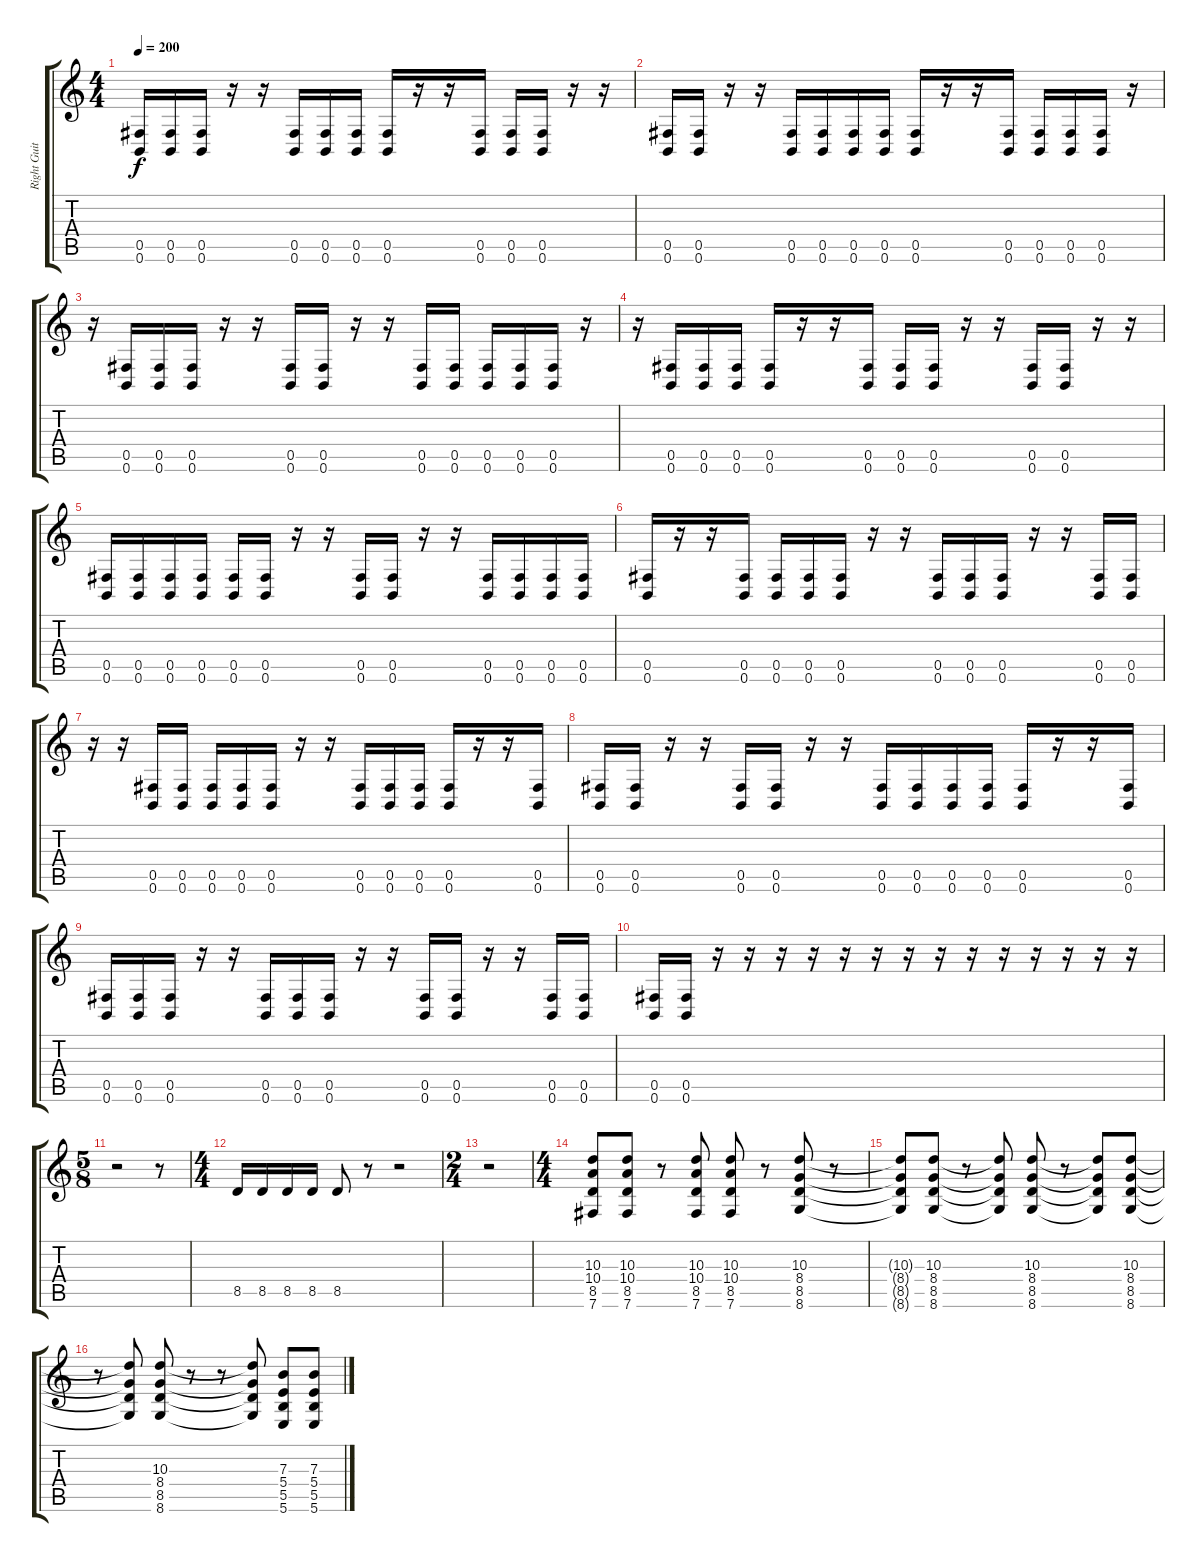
\track ("Right Guitar" "Right Guit") {instrument distortionguitar bank 255}
\staff {score tabs}
\tuning (Db4 Ab3 E3 B2 Gb2 B1) {hide}
\ts (4 4)
\tempo 200
\clef g2
\ks c
(0.5 0.6).16{dy f} (0.5 0.6).16 (0.5 0.6).16 r.16 r.16 (0.5 0.6).16 (0.5 0.6).16 (0.5 0.6).16 (0.5 0.6).16 r.16 r.16 (0.5 0.6).16 (0.5 0.6).16 (0.5 0.6).16 r.16 r.16 |
(0.5 0.6).16 (0.5 0.6).16 r.16 r.16 (0.5 0.6).16 (0.5 0.6).16 (0.5 0.6).16 (0.5 0.6).16 (0.5 0.6).16 r.16 r.16 (0.5 0.6).16 (0.5 0.6).16 (0.5 0.6).16 (0.5 0.6).16 r.16 |
r.16 (0.5 0.6).16 (0.5 0.6).16 (0.5 0.6).16 r.16 r.16 (0.5 0.6).16 (0.5 0.6).16 r.16 r.16 (0.5 0.6).16 (0.5 0.6).16 (0.5 0.6).16 (0.5 0.6).16 (0.5 0.6).16 r.16 |
r.16 (0.5 0.6).16 (0.5 0.6).16 (0.5 0.6).16 (0.5 0.6).16 r.16 r.16 (0.5 0.6).16 (0.5 0.6).16 (0.5 0.6).16 r.16 r.16 (0.5 0.6).16 (0.5 0.6).16 r.16 r.16 |
(0.5 0.6).16 (0.5 0.6).16 (0.5 0.6).16 (0.5 0.6).16 (0.5 0.6).16 (0.5 0.6).16 r.16 r.16 (0.5 0.6).16 (0.5 0.6).16 r.16 r.16 (0.5 0.6).16 (0.5 0.6).16 (0.5 0.6).16 (0.5 0.6).16 |
(0.5 0.6).16 r.16 r.16 (0.5 0.6).16 (0.5 0.6).16 (0.5 0.6).16 (0.5 0.6).16 r.16 r.16 (0.5 0.6).16 (0.5 0.6).16 (0.5 0.6).16 r.16 r.16 (0.5 0.6).16 (0.5 0.6).16 |
r.16 r.16 (0.5 0.6).16 (0.5 0.6).16 (0.5 0.6).16 (0.5 0.6).16 (0.5 0.6).16 r.16 r.16 (0.5 0.6).16 (0.5 0.6).16 (0.5 0.6).16 (0.5 0.6).16 r.16 r.16 (0.5 0.6).16 |
(0.5 0.6).16 (0.5 0.6).16 r.16 r.16 (0.5 0.6).16 (0.5 0.6).16 r.16 r.16 (0.5 0.6).16 (0.5 0.6).16 (0.5 0.6).16 (0.5 0.6).16 (0.5 0.6).16 r.16 r.16 (0.5 0.6).16 |
(0.5 0.6).16 (0.5 0.6).16 (0.5 0.6).16 r.16 r.16 (0.5 0.6).16 (0.5 0.6).16 (0.5 0.6).16 r.16 r.16 (0.5 0.6).16 (0.5 0.6).16 r.16 r.16 (0.5 0.6).16 (0.5 0.6).16 |
(0.5 0.6).16 (0.5 0.6).16 r.16 r.16 r.16 r.16 r.16 r.16 r.16 r.16 r.16 r.16 r.16 r.16 r.16 r.16 |
\ts (5 8)
r.2 r.8 |
\ts (4 4)
8.5.16 8.5.16 8.5.16 8.5.16 8.5.8 r.8 r.2 |
\ts (2 4)
r.2 |
\ts (4 4)
(10.3 10.4 8.5 7.6).8 (10.3 10.4 8.5 7.6).8 r.8 (10.3 10.4 8.5 7.6).8 (10.3 10.4 8.5 7.6).8 r.8 (10.3 8.4 8.5 8.6).8 r.8 |
(10.3{t} 8.4{t} 8.5{t} 8.6{t}).8 (10.3 8.4 8.5 8.6).8 r.8 (10.3{t} 8.4{t} 8.5{t} 8.6{t}).8 (10.3 8.4 8.5 8.6).8 r.8 (10.3{t} 8.4{t} 8.5{t} 8.6{t}).8 (10.3 8.4 8.5 8.6).8 |
r.8 (10.3{t} 8.4{t} 8.5{t} 8.6{t}).8 (10.3 8.4 8.5 8.6).8 r.8 r.8 (10.3{t} 8.4{t} 8.5{t} 8.6{t}).8 (7.3 5.4 5.5 5.6).8 (7.3 5.4 5.5 5.6).8
